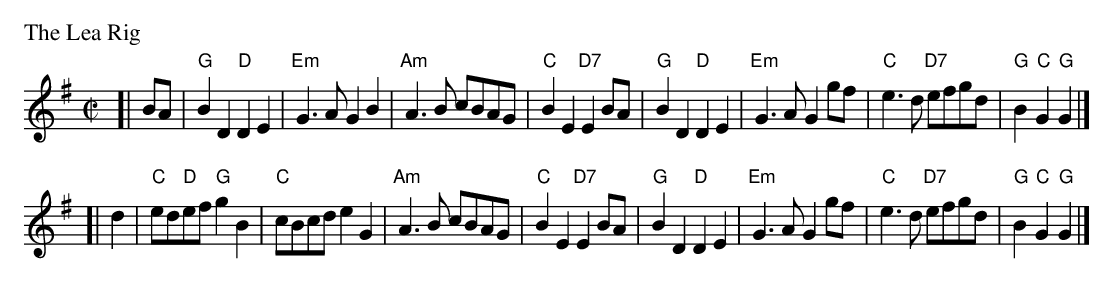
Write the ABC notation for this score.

X:1
P: The Lea Rig
M: C|
L: 1/8
K: G
[| BA | "G"B2D2 "D"D2E2 | "Em"G3A G2B2 | "Am"A3B cBAG | "C"B2E2 "D7"E2BA \
| "G"B2D2 "D"D2E2 | "Em"G3A G2gf | "C"e3d "D7"efgd | "G"B2"C"G2 "G"G2 |]
[| d2 \
| "C"ed"D"ef "G"g2B2 | "C"cBcd e2G2 | "Am"A3B cBAG | "C"B2E2 "D7"E2BA \
| "G"B2D2 "D"D2E2 | "Em"G3A G2gf | "C"e3d "D7"efgd | "G"B2"C"G2 "G"G2 |]
